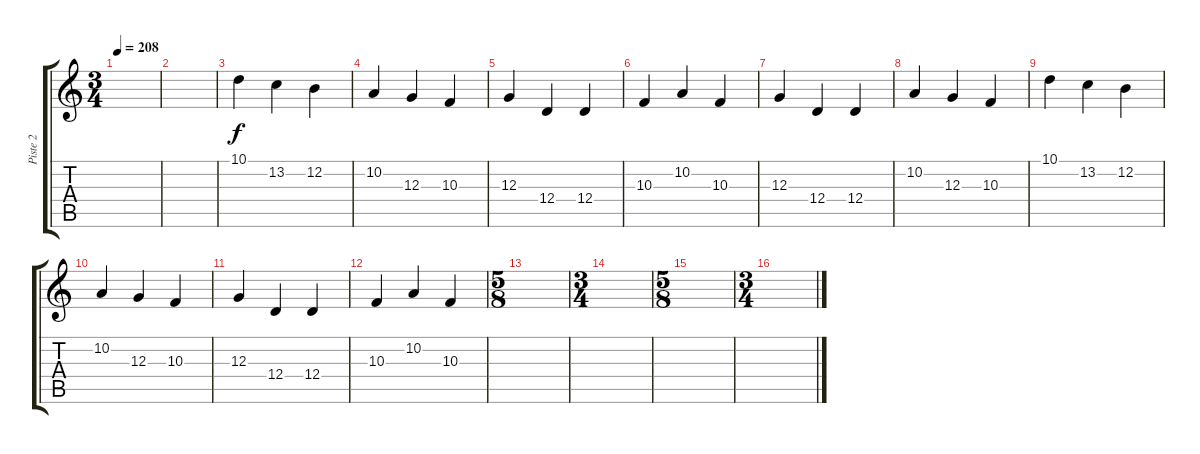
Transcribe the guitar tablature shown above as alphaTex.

\track ("Piste 2" "Piste 2") {instrument acousticgrandpiano}
\staff {score tabs}
\tuning (E4 B3 G3 D3 A2 E2) {hide}
\ts (3 4)
\tempo 208
\clef g2
\ks c
|
|
10.1.4 13.2.4 12.2.4 |
10.2.4 12.3.4 10.3.4 |
12.3.4 12.4.4 12.4.4 |
10.3.4 10.2.4 10.3.4 |
12.3.4 12.4.4 12.4.4 |
10.2.4 12.3.4 10.3.4 |
10.1.4 13.2.4 12.2.4 |
10.2.4 12.3.4 10.3.4 |
12.3.4 12.4.4 12.4.4 |
10.3.4 10.2.4 10.3.4 |
\ts (5 8)
|
\ts (3 4)
|
\ts (5 8)
|
\ts (3 4)
